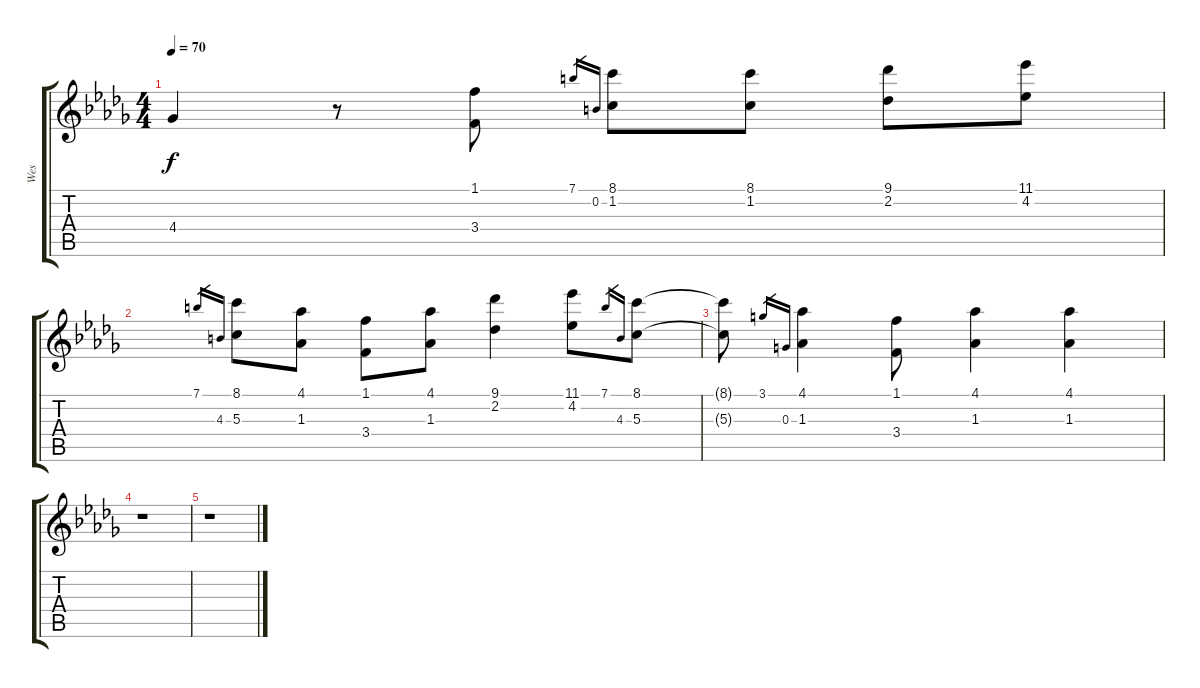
\track ("Wes" "Wes") {instrument electricguitarjazz}
\staff {score tabs}
\tuning (E4 B3 G3 D3 A2 E2) {hide}
\ts (4 4)
\tempo 70
\clef g2
\ks db
4.4.4{dy f} r.8 (1.1 3.4).8 7.1.16{gr} 0.2.16{gr} (8.1 1.2).8 (8.1 1.2).8 (9.1 2.2).8 (11.1 4.2).8 |
7.1.16{gr} 4.3.16{gr} (8.1 5.3).8 (4.1 1.3).8 (1.1 3.4).8 (4.1 1.3).8 (9.1 2.2).4 (11.1 4.2).8 7.1.16{gr} 4.3.16{gr} (8.1 5.3).8 |
(8.1{t} 5.3{t}).8 3.1.16{gr} 0.3.16{gr} (4.1 1.3).4 (1.1 3.4).8 (4.1 1.3).4 (4.1 1.3).4 |
r.1 |
r.1
